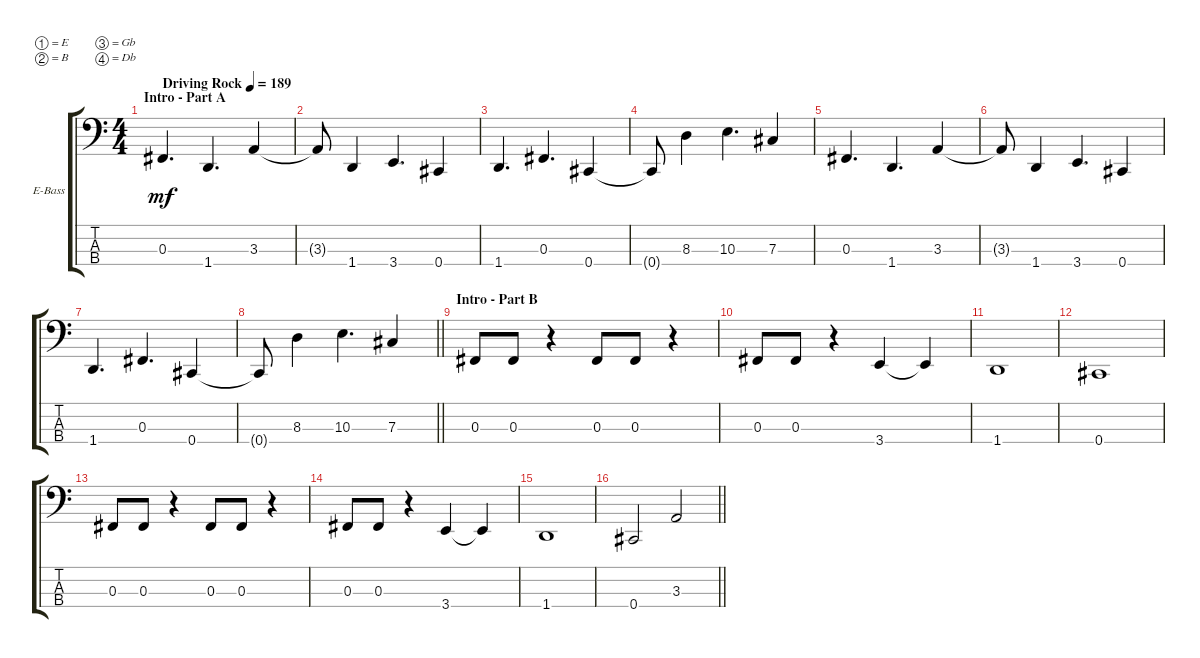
\bracketExtendMode groupsimilarinstruments
\firstSystemTrackNameOrientation horizontal
\otherSystemsTrackNameOrientation horizontal
\track ("Electric Bass" "E-Bass") {instrument electricbasspick}
\staff {score tabs}
\tuning (E2 B1 Gb1 Db1)
\ts (4 4)
\beaming (8 2 2 2 2)
\section ("" "Intro - Part A")
\tempo (189 "Driving Rock")
\clef f4
\ks c
0.3.4{d dy mf instrument electricbasspick} 1.4.4{d} 3.3.4 |
3.3{t}.8 1.4.4 3.4.4{d} 0.4.4 |
1.4.4{d} 0.3.4{d} 0.4.4 |
0.4{t}.8 8.3.4 10.3.4{d} 7.3.4 |
0.3.4{d} 1.4.4{d} 3.3.4 |
3.3{t}.8 1.4.4 3.4.4{d} 0.4.4 |
1.4.4{d} 0.3.4{d} 0.4.4 |
\barLineRight lightlight
0.4{t}.8 8.3.4 10.3.4{d} 7.3.4 |
\section ("" "Intro - Part B")
0.3.8 0.3.8 r.4 0.3.8 0.3.8 r.4 |
0.3.8 0.3.8 r.4 3.4.4 3.4{t}.4 |
1.4.1 |
0.4.1 |
0.3.8 0.3.8 r.4 0.3.8 0.3.8 r.4 |
0.3.8 0.3.8 r.4 3.4.4 3.4{t}.4 |
1.4.1 |
\tempo (184 "Moderate Rock" 1 hide)
\barLineRight lightlight
0.4.2 3.3.2
